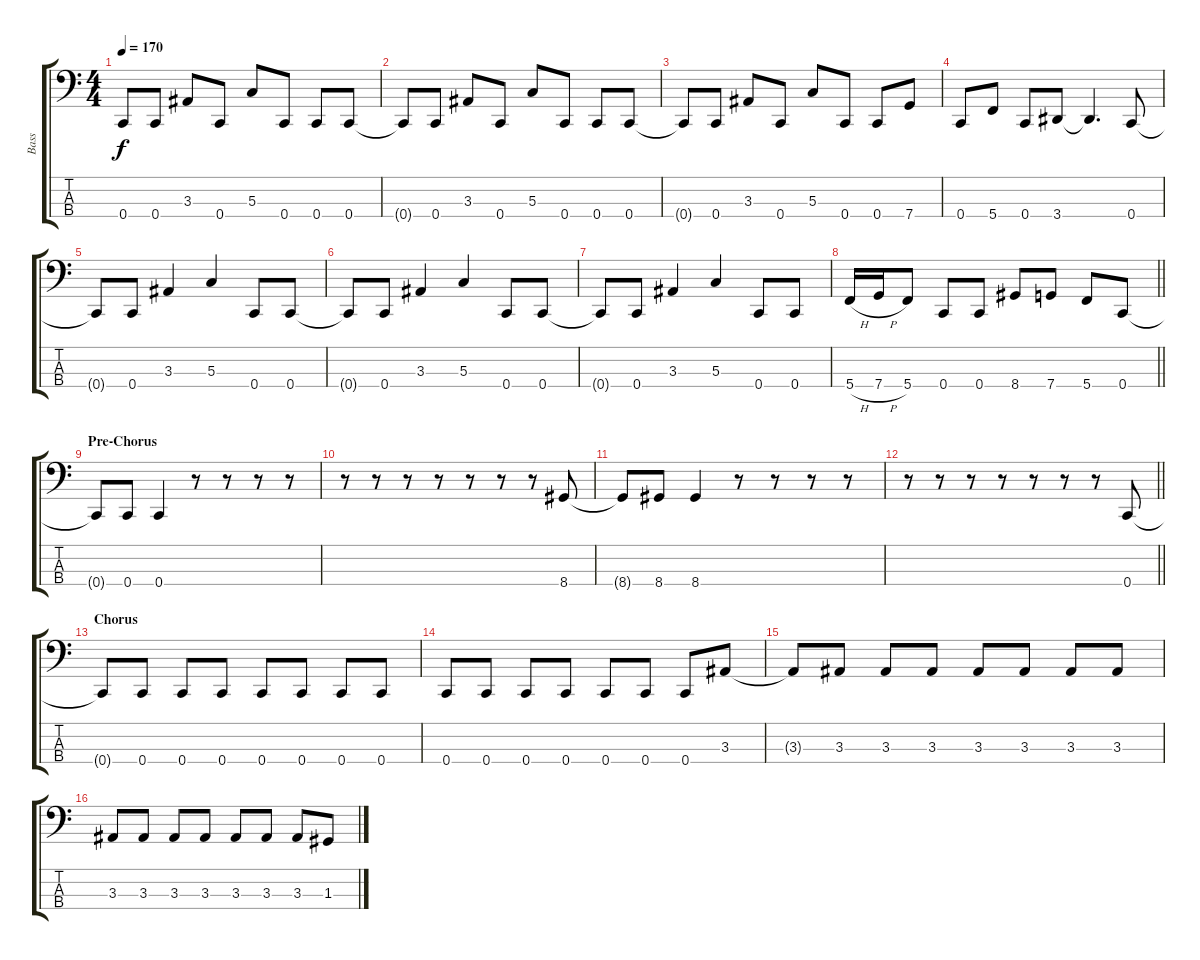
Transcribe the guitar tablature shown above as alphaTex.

\track ("Bass" "Bass") {instrument electricbasspick}
\staff {score tabs}
\tuning (F2 C2 G1 C1) {hide}
\ts (4 4)
\tempo 170
\clef f4
\ks c
0.4{t}.8{dy f} 0.4.8 3.3.8 0.4.8 5.3.8 0.4.8 0.4.8 0.4.8 |
0.4{t}.8 0.4.8 3.3.8 0.4.8 5.3.8 0.4.8 0.4.8 0.4.8 |
0.4{t}.8 0.4.8 3.3.8 0.4.8 5.3.8 0.4.8 0.4.8 7.4.8 |
0.4.8 5.4.8 0.4.8 3.4.8 3.4{t}.4{d} 0.4.8 |
0.4{t}.8 0.4.8 3.3.4 5.3.4 0.4.8 0.4.8 |
0.4{t}.8 0.4.8 3.3.4 5.3.4 0.4.8 0.4.8 |
0.4{t}.8 0.4.8 3.3.4 5.3.4 0.4.8 0.4.8 |
\barLineRight lightlight
5.4{h}.16 7.4{h}.16 5.4.8 0.4.8 0.4.8 8.4.8 7.4.8 5.4.8 0.4.8 |
\section ("" "Pre-Chorus")
0.4{t}.8 0.4.8 0.4.4 r.8 r.8 r.8 r.8 |
r.8 r.8 r.8 r.8 r.8 r.8 r.8 8.4.8 |
8.4{t}.8 8.4.8 8.4.4 r.8 r.8 r.8 r.8 |
\barLineRight lightlight
r.8 r.8 r.8 r.8 r.8 r.8 r.8 0.4.8 |
\section ("" "Chorus")
0.4{t}.8 0.4.8 0.4.8 0.4.8 0.4.8 0.4.8 0.4.8 0.4.8 |
0.4.8 0.4.8 0.4.8 0.4.8 0.4.8 0.4.8 0.4.8 3.3.8 |
3.3{t}.8 3.3.8 3.3.8 3.3.8 3.3.8 3.3.8 3.3.8 3.3.8 |
3.3.8 3.3.8 3.3.8 3.3.8 3.3.8 3.3.8 3.3.8 1.3.8
